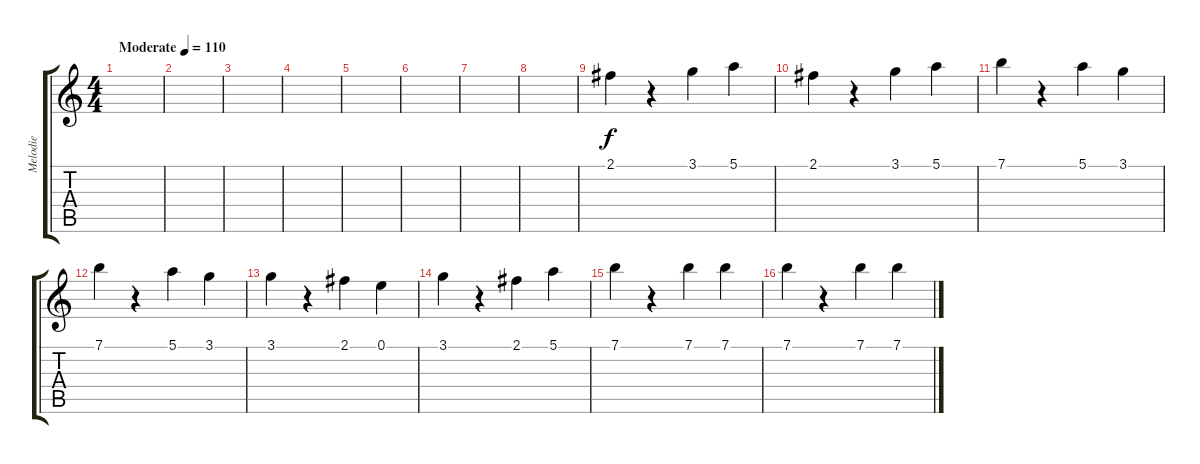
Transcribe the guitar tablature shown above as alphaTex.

\track ("Melodie" "Melodie") {instrument acousticguitarsteel}
\staff {score tabs}
\tuning (E4 B3 G3 D3 A2 E2) {hide}
\ts (4 4)
\tempo (110 "Moderate")
\clef g2
\ks c
|
|
|
|
|
|
|
|
2.1.4 r.4 3.1.4 5.1.4 |
2.1.4 r.4 3.1.4 5.1.4 |
7.1.4 r.4 5.1.4 3.1.4 |
7.1.4 r.4 5.1.4 3.1.4 |
3.1.4 r.4 2.1.4 0.1.4 |
3.1.4 r.4 2.1.4 5.1.4 |
7.1.4 r.4 7.1.4 7.1.4 |
7.1.4 r.4 7.1.4 7.1.4
